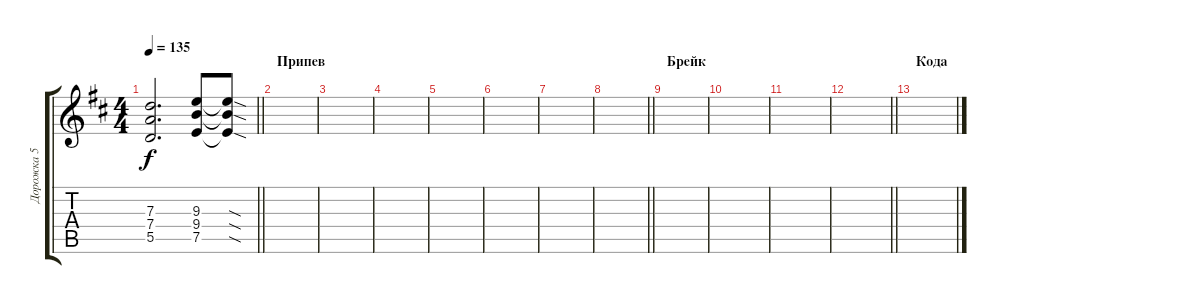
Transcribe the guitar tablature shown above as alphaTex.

\track ("Дорожка 5" "Дорожка 5") {instrument overdrivenguitar}
\staff {score tabs}
\tuning (E4 B3 G3 D3 A2 E2) {hide}
\ts (4 4)
\tempo 135
\clef g2
\barLineRight lightlight
\ks d
(7.3{t} 7.4{t} 5.5{t}).2{d dy f} (9.3 9.4 7.5).8 (9.3{sod t} 9.4{sod t} 7.5{sod t}).8 |
\section ("" "Припев")
|
|
|
|
|
|
\barLineRight lightlight
|
\section ("" "Брейк")
|
|
|
\barLineRight lightlight
|
\section ("" "Кода")
